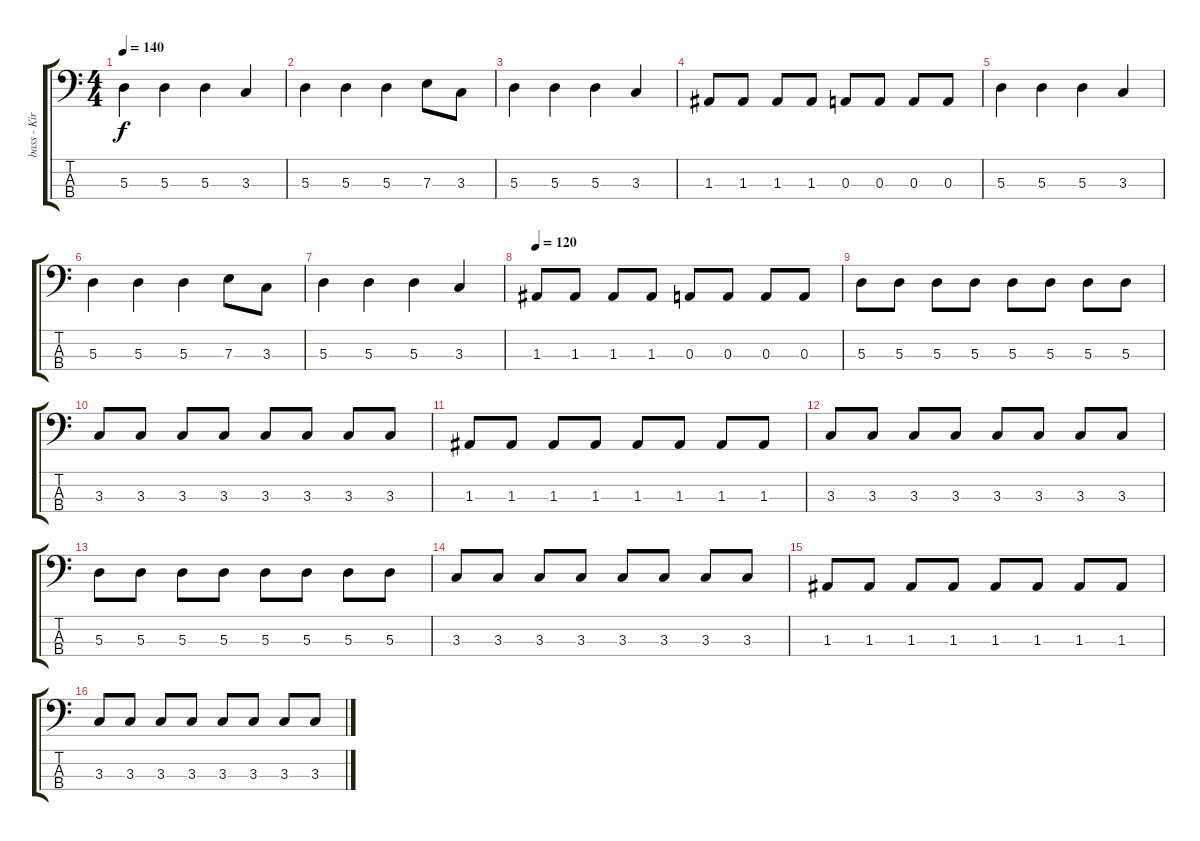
\track ("bass - Kiril" "bass - Kir") {instrument electricbasspick}
\staff {score tabs}
\tuning (G2 D2 A1 E1) {hide}
\ts (4 4)
\tempo 140
\clef f4
\ks c
5.3.4{dy f} 5.3.4 5.3.4 3.3.4 |
5.3.4 5.3.4 5.3.4 7.3.8 3.3.8 |
5.3.4 5.3.4 5.3.4 3.3.4 |
1.3.8 1.3.8 1.3.8 1.3.8 0.3.8 0.3.8 0.3.8 0.3.8 |
5.3.4 5.3.4 5.3.4 3.3.4 |
5.3.4 5.3.4 5.3.4 7.3.8 3.3.8 |
5.3.4 5.3.4 5.3.4 3.3.4 |
\tempo 120
1.3.8 1.3.8 1.3.8 1.3.8 0.3.8 0.3.8 0.3.8 0.3.8 |
5.3.8{volume 11} 5.3.8 5.3.8 5.3.8 5.3.8 5.3.8 5.3.8 5.3.8 |
3.3.8 3.3.8 3.3.8 3.3.8 3.3.8 3.3.8 3.3.8 3.3.8 |
1.3.8 1.3.8 1.3.8 1.3.8 1.3.8 1.3.8 1.3.8 1.3.8 |
3.3.8 3.3.8 3.3.8 3.3.8 3.3.8 3.3.8 3.3.8 3.3.8 |
5.3.8 5.3.8 5.3.8 5.3.8 5.3.8 5.3.8 5.3.8 5.3.8 |
3.3.8 3.3.8 3.3.8 3.3.8 3.3.8 3.3.8 3.3.8 3.3.8 |
1.3.8 1.3.8 1.3.8 1.3.8 1.3.8 1.3.8 1.3.8 1.3.8 |
3.3.8 3.3.8 3.3.8 3.3.8 3.3.8 3.3.8 3.3.8 3.3.8
